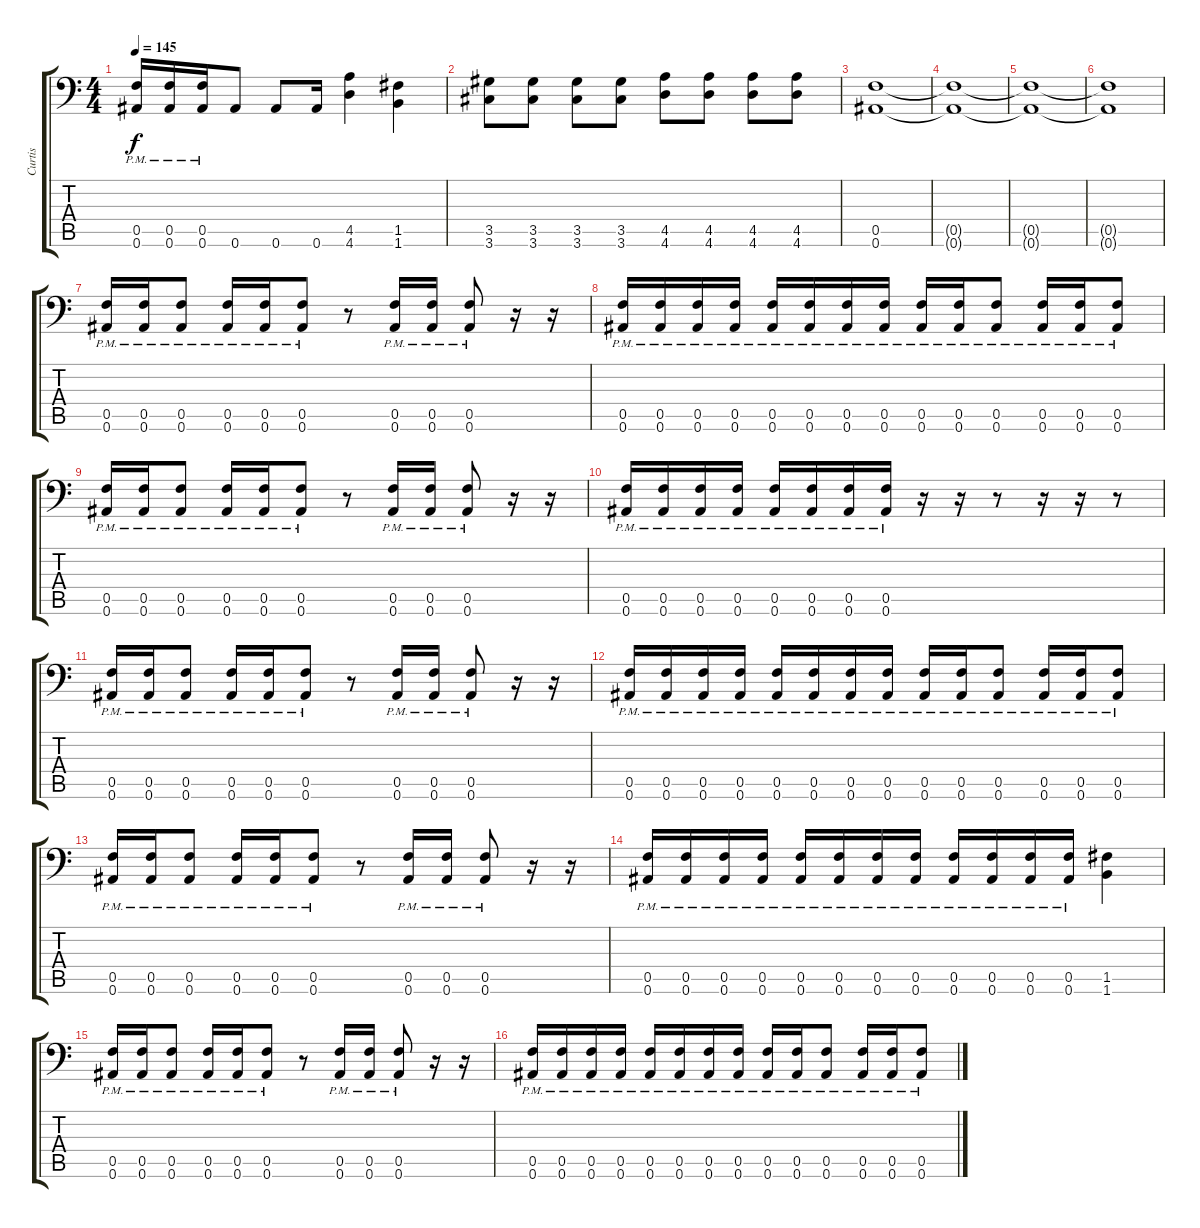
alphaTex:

\track ("Curtis" "Curtis") {instrument distortionguitar}
\staff {score tabs}
\tuning (C4 G3 Ab3 Bb2 F2 Bb1) {hide}
\ts (4 4)
\tempo 145
\clef f4
\ks c
(0.5{pm} 0.6{pm}).16{dy f} (0.5{pm} 0.6{pm}).16 (0.5{pm} 0.6{pm}).16 0.6.8 0.6.8 0.6.16 (4.5 4.6).4 (1.5 1.6).4 |
(3.5 3.6).8 (3.5 3.6).8 (3.5 3.6).8 (3.5 3.6).8 (4.5 4.6).8 (4.5 4.6).8 (4.5 4.6).8 (4.5 4.6).8 |
(0.5 0.6).1 |
(0.5{t} 0.6{t}).1 |
(0.5{t} 0.6{t}).1 |
(0.5{t} 0.6{t}).1 |
(0.5{pm} 0.6{pm}).16 (0.5{pm} 0.6{pm}).16 (0.5{pm} 0.6{pm}).8 (0.5{pm} 0.6{pm}).16 (0.5{pm} 0.6{pm}).16 (0.5{pm} 0.6{pm}).8 r.8 (0.5{pm} 0.6{pm}).16 (0.5{pm} 0.6{pm}).16 (0.5{pm} 0.6{pm}).8 r.16 r.16 |
(0.5{pm} 0.6{pm}).16 (0.5{pm} 0.6{pm}).16 (0.5{pm} 0.6{pm}).16 (0.5{pm} 0.6{pm}).16 (0.5{pm} 0.6{pm}).16 (0.5{pm} 0.6{pm}).16 (0.5{pm} 0.6{pm}).16 (0.5{pm} 0.6{pm}).16 (0.5{pm} 0.6{pm}).16 (0.5{pm} 0.6{pm}).16 (0.5{pm} 0.6{pm}).8 (0.5{pm} 0.6{pm}).16 (0.5{pm} 0.6{pm}).16 (0.5{pm} 0.6{pm}).8 |
(0.5{pm} 0.6{pm}).16 (0.5{pm} 0.6{pm}).16 (0.5{pm} 0.6{pm}).8 (0.5{pm} 0.6{pm}).16 (0.5{pm} 0.6{pm}).16 (0.5{pm} 0.6{pm}).8 r.8 (0.5{pm} 0.6{pm}).16 (0.5{pm} 0.6{pm}).16 (0.5{pm} 0.6{pm}).8 r.16 r.16 |
(0.5{pm} 0.6{pm}).16 (0.5{pm} 0.6{pm}).16 (0.5{pm} 0.6{pm}).16 (0.5{pm} 0.6{pm}).16 (0.5{pm} 0.6{pm}).16 (0.5{pm} 0.6{pm}).16 (0.5{pm} 0.6{pm}).16 (0.5{pm} 0.6{pm}).16 r.16 r.16 r.8 r.16 r.16 r.8 |
(0.5{pm} 0.6{pm}).16 (0.5{pm} 0.6{pm}).16 (0.5{pm} 0.6{pm}).8 (0.5{pm} 0.6{pm}).16 (0.5{pm} 0.6{pm}).16 (0.5{pm} 0.6{pm}).8 r.8 (0.5{pm} 0.6{pm}).16 (0.5{pm} 0.6{pm}).16 (0.5{pm} 0.6{pm}).8 r.16 r.16 |
(0.5{pm} 0.6{pm}).16 (0.5{pm} 0.6{pm}).16 (0.5{pm} 0.6{pm}).16 (0.5{pm} 0.6{pm}).16 (0.5{pm} 0.6{pm}).16 (0.5{pm} 0.6{pm}).16 (0.5{pm} 0.6{pm}).16 (0.5{pm} 0.6{pm}).16 (0.5{pm} 0.6{pm}).16 (0.5{pm} 0.6{pm}).16 (0.5{pm} 0.6{pm}).8 (0.5{pm} 0.6{pm}).16 (0.5{pm} 0.6{pm}).16 (0.5{pm} 0.6{pm}).8 |
(0.5{pm} 0.6{pm}).16 (0.5{pm} 0.6{pm}).16 (0.5{pm} 0.6{pm}).8 (0.5{pm} 0.6{pm}).16 (0.5{pm} 0.6{pm}).16 (0.5{pm} 0.6{pm}).8 r.8 (0.5{pm} 0.6{pm}).16 (0.5{pm} 0.6{pm}).16 (0.5{pm} 0.6{pm}).8 r.16 r.16 |
(0.5{pm} 0.6{pm}).16 (0.5{pm} 0.6{pm}).16 (0.5{pm} 0.6{pm}).16 (0.5{pm} 0.6{pm}).16 (0.5{pm} 0.6{pm}).16 (0.5{pm} 0.6{pm}).16 (0.5{pm} 0.6{pm}).16 (0.5{pm} 0.6{pm}).16 (0.5{pm} 0.6{pm}).16 (0.5{pm} 0.6{pm}).16 (0.5{pm} 0.6{pm}).16 (0.5{pm} 0.6{pm}).16 (1.5 1.6).4 |
(0.5{pm} 0.6{pm}).16 (0.5{pm} 0.6{pm}).16 (0.5{pm} 0.6{pm}).8 (0.5{pm} 0.6{pm}).16 (0.5{pm} 0.6{pm}).16 (0.5{pm} 0.6{pm}).8 r.8 (0.5{pm} 0.6{pm}).16 (0.5{pm} 0.6{pm}).16 (0.5{pm} 0.6{pm}).8 r.16 r.16 |
(0.5{pm} 0.6{pm}).16 (0.5{pm} 0.6{pm}).16 (0.5{pm} 0.6{pm}).16 (0.5{pm} 0.6{pm}).16 (0.5{pm} 0.6{pm}).16 (0.5{pm} 0.6{pm}).16 (0.5{pm} 0.6{pm}).16 (0.5{pm} 0.6{pm}).16 (0.5{pm} 0.6{pm}).16 (0.5{pm} 0.6{pm}).16 (0.5{pm} 0.6{pm}).8 (0.5{pm} 0.6{pm}).16 (0.5{pm} 0.6{pm}).16 (0.5{pm} 0.6{pm}).8
